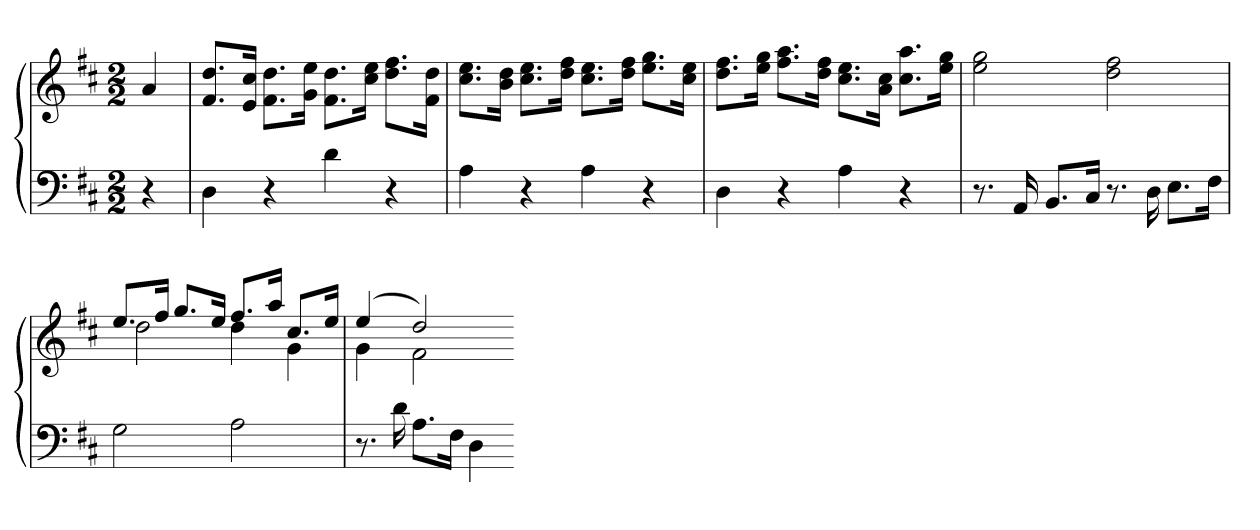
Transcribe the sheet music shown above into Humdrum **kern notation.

**kern	**kern
*part1	*part1
*staff2	*staff1
*clefF4	*clefG2
*k[f#c#]	*k[f#c#]
*D:	*D:
*M2/2	*M2/2
=	=
4r	4a
=	=
4D	8.f# 8.ddL
.	16e 16cc#Jk
4r	8.f# 8.ddL
.	16g 16eeJk
4d	8.f# 8.ddL
.	16cc# 16eeJk
4r	8.dd 8.ff#L
.	16f# 16ddJk
=	=
4A	8.cc# 8.eeL
.	16b 16ddJk
4r	8.cc# 8.eeL
.	16dd 16ff#Jk
4A	8.cc# 8.eeL
.	16dd 16ff#Jk
4r	8.ee 8.ggL
.	16cc# 16eeJk
=	=
4D	8.dd 8.ff#L
.	16ee 16ggJk
4r	8.ff# 8.aaL
.	16dd 16ff#Jk
4A	8.cc# 8.eeL
.	16a 16cc#Jk
4r	8.cc# 8.aaL
.	16ee 16ggJk
=	=
8.r	2ee 2gg
16AA	.
8.BBL	.
16C#Jk	.
8.r	2dd 2ff#
16D	.
8.EL	.
16F#Jk	.
=	=
*	*^
2G	8.eeL	2dd
.	16ff#Jk	.
.	8.ggL	.
.	16eeJk	.
2A	8.ff#L	4dd
.	16aaJk	.
.	8.cc#L	4g
.	16eeJk	.
=	=	=
8.r	(4ee	4g
16d	.	.
8.AL	2dd)	2f#
16F#Jk	.	.
4D	.	.
*	*v	*v
=-	=-
*-	*-
